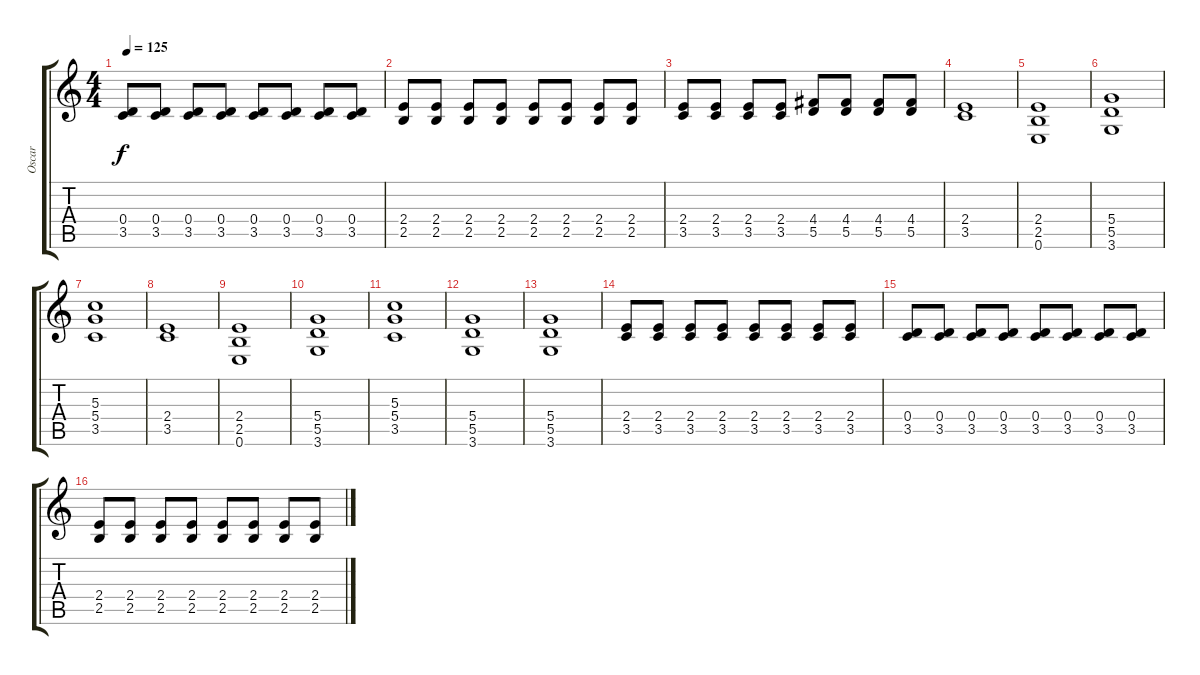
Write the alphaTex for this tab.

\track ("Oscar" "Oscar") {instrument distortionguitar}
\staff {score tabs}
\tuning (E4 B3 G3 D3 A2 E2) {hide}
\ts (4 4)
\tempo 125
\clef g2
\ks c
(0.4 3.5).8{dy f} (0.4 3.5).8 (0.4 3.5).8 (0.4 3.5).8 (0.4 3.5).8 (0.4 3.5).8 (0.4 3.5).8 (0.4 3.5).8 |
(2.4 2.5).8 (2.4 2.5).8 (2.4 2.5).8 (2.4 2.5).8 (2.4 2.5).8 (2.4 2.5).8 (2.4 2.5).8 (2.4 2.5).8 |
(2.4 3.5).8 (2.4 3.5).8 (2.4 3.5).8 (2.4 3.5).8 (4.4 5.5).8 (4.4 5.5).8 (4.4 5.5).8 (4.4 5.5).8 |
(2.4 3.5).1 |
(2.4 2.5 0.6).1 |
(5.4 5.5 3.6).1 |
(5.3 5.4 3.5).1 |
(2.4 3.5).1 |
(2.4 2.5 0.6).1 |
(5.4 5.5 3.6).1 |
(5.3 5.4 3.5).1 |
(5.4 5.5 3.6).1 |
(5.4 5.5 3.6).1 |
(2.4 3.5).8 (2.4 3.5).8 (2.4 3.5).8 (2.4 3.5).8 (2.4 3.5).8 (2.4 3.5).8 (2.4 3.5).8 (2.4 3.5).8 |
(0.4 3.5).8 (0.4 3.5).8 (0.4 3.5).8 (0.4 3.5).8 (0.4 3.5).8 (0.4 3.5).8 (0.4 3.5).8 (0.4 3.5).8 |
(2.4 2.5).8 (2.4 2.5).8 (2.4 2.5).8 (2.4 2.5).8 (2.4 2.5).8 (2.4 2.5).8 (2.4 2.5).8 (2.4 2.5).8
